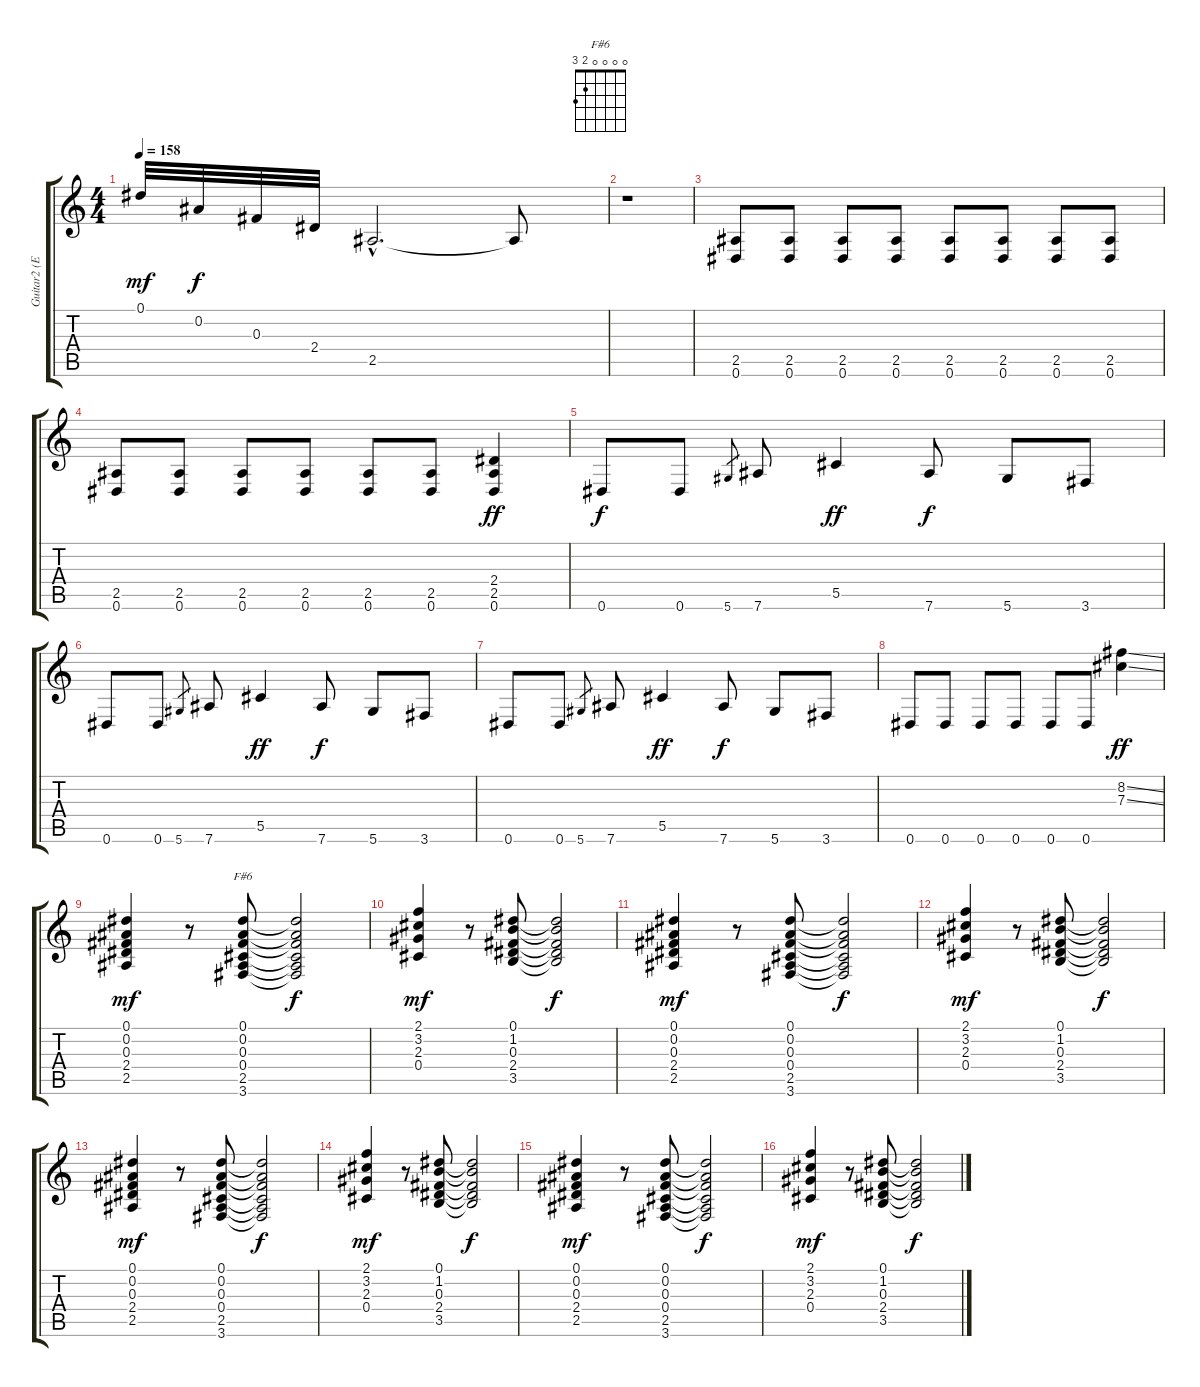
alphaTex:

\track ("Guitar2 (EFX R)" "Guitar2 (E") {instrument distortionguitar}
\staff {score tabs}
\tuning (Eb4 Bb3 Gb3 Db3 Ab2 Eb2) {hide}
\chord ("F#6" 0 0 0 0 2 3)
\ts (4 4)
\tempo 158
\clef g2
\ks c
0.1.32{dy mf balance 2 instrument electricguitarclean} 0.2.32{dy f} 0.3.32 2.4.32 2.5{hac}.2{d} 2.5{t}.8 |
r.1 |
(2.5 0.6).8{instrument electricguitarmuted} (2.5 0.6).8 (2.5 0.6).8 (2.5 0.6).8 (2.5 0.6).8 (2.5 0.6).8 (2.5 0.6).8 (2.5 0.6).8 |
(2.5 0.6).8 (2.5 0.6).8 (2.5 0.6).8 (2.5 0.6).8 (2.5 0.6).8 (2.5 0.6).8 (2.4 2.5 0.6).4{dy ff instrument distortionguitar} |
0.6.8{dy f instrument electricguitarmuted} 0.6.8 5.6.8{gr} 7.6.8 5.5.4{dy ff instrument distortionguitar} 7.6.8{dy f} 5.6.8 3.6.8 |
0.6.8{instrument electricguitarmuted} 0.6.8 5.6.8{gr} 7.6.8 5.5.4{dy ff instrument distortionguitar} 7.6.8{dy f} 5.6.8 3.6.8 |
0.6.8{instrument electricguitarmuted} 0.6.8 5.6.8{gr} 7.6.8 5.5.4{dy ff instrument distortionguitar} 7.6.8{dy f} 5.6.8 3.6.8 |
0.6.8{instrument electricguitarmuted} 0.6.8 0.6.8 0.6.8 0.6.8 0.6.8 (8.2{ss} 7.3{ss}).4{dy ff instrument distortionguitar} |
(0.1 0.2 0.3 2.4 2.5).4{dy mf instrument electricguitarclean} r.8 (0.1 0.2 0.3 0.4 2.5 3.6).8{ch "F#6"} (0.1{t} 0.2{t} 0.3{t} 0.4{t} 2.5{t} 3.6{t}).2{dy f} |
(2.1 3.2 2.3 0.4).4{dy mf} r.8 (0.1 1.2 0.3 2.4 3.5).8 (0.1{t} 1.2{t} 0.3{t} 2.4{t} 3.5{t}).2{dy f} |
(0.1 0.2 0.3 2.4 2.5).4{dy mf instrument electricguitarclean} r.8 (0.1 0.2 0.3 0.4 2.5 3.6).8 (0.1{t} 0.2{t} 0.3{t} 0.4{t} 2.5{t} 3.6{t}).2{dy f} |
(2.1 3.2 2.3 0.4).4{dy mf} r.8 (0.1 1.2 0.3 2.4 3.5).8 (0.1{t} 1.2{t} 0.3{t} 2.4{t} 3.5{t}).2{dy f} |
(0.1 0.2 0.3 2.4 2.5).4{dy mf instrument electricguitarclean} r.8 (0.1 0.2 0.3 0.4 2.5 3.6).8 (0.1{t} 0.2{t} 0.3{t} 0.4{t} 2.5{t} 3.6{t}).2{dy f} |
(2.1 3.2 2.3 0.4).4{dy mf} r.8 (0.1 1.2 0.3 2.4 3.5).8 (0.1{t} 1.2{t} 0.3{t} 2.4{t} 3.5{t}).2{dy f} |
(0.1 0.2 0.3 2.4 2.5).4{dy mf instrument electricguitarclean} r.8 (0.1 0.2 0.3 0.4 2.5 3.6).8 (0.1{t} 0.2{t} 0.3{t} 0.4{t} 2.5{t} 3.6{t}).2{dy f} |
(2.1 3.2 2.3 0.4).4{dy mf} r.8 (0.1 1.2 0.3 2.4 3.5).8 (0.1{t} 1.2{t} 0.3{t} 2.4{t} 3.5{t}).2{dy f}
